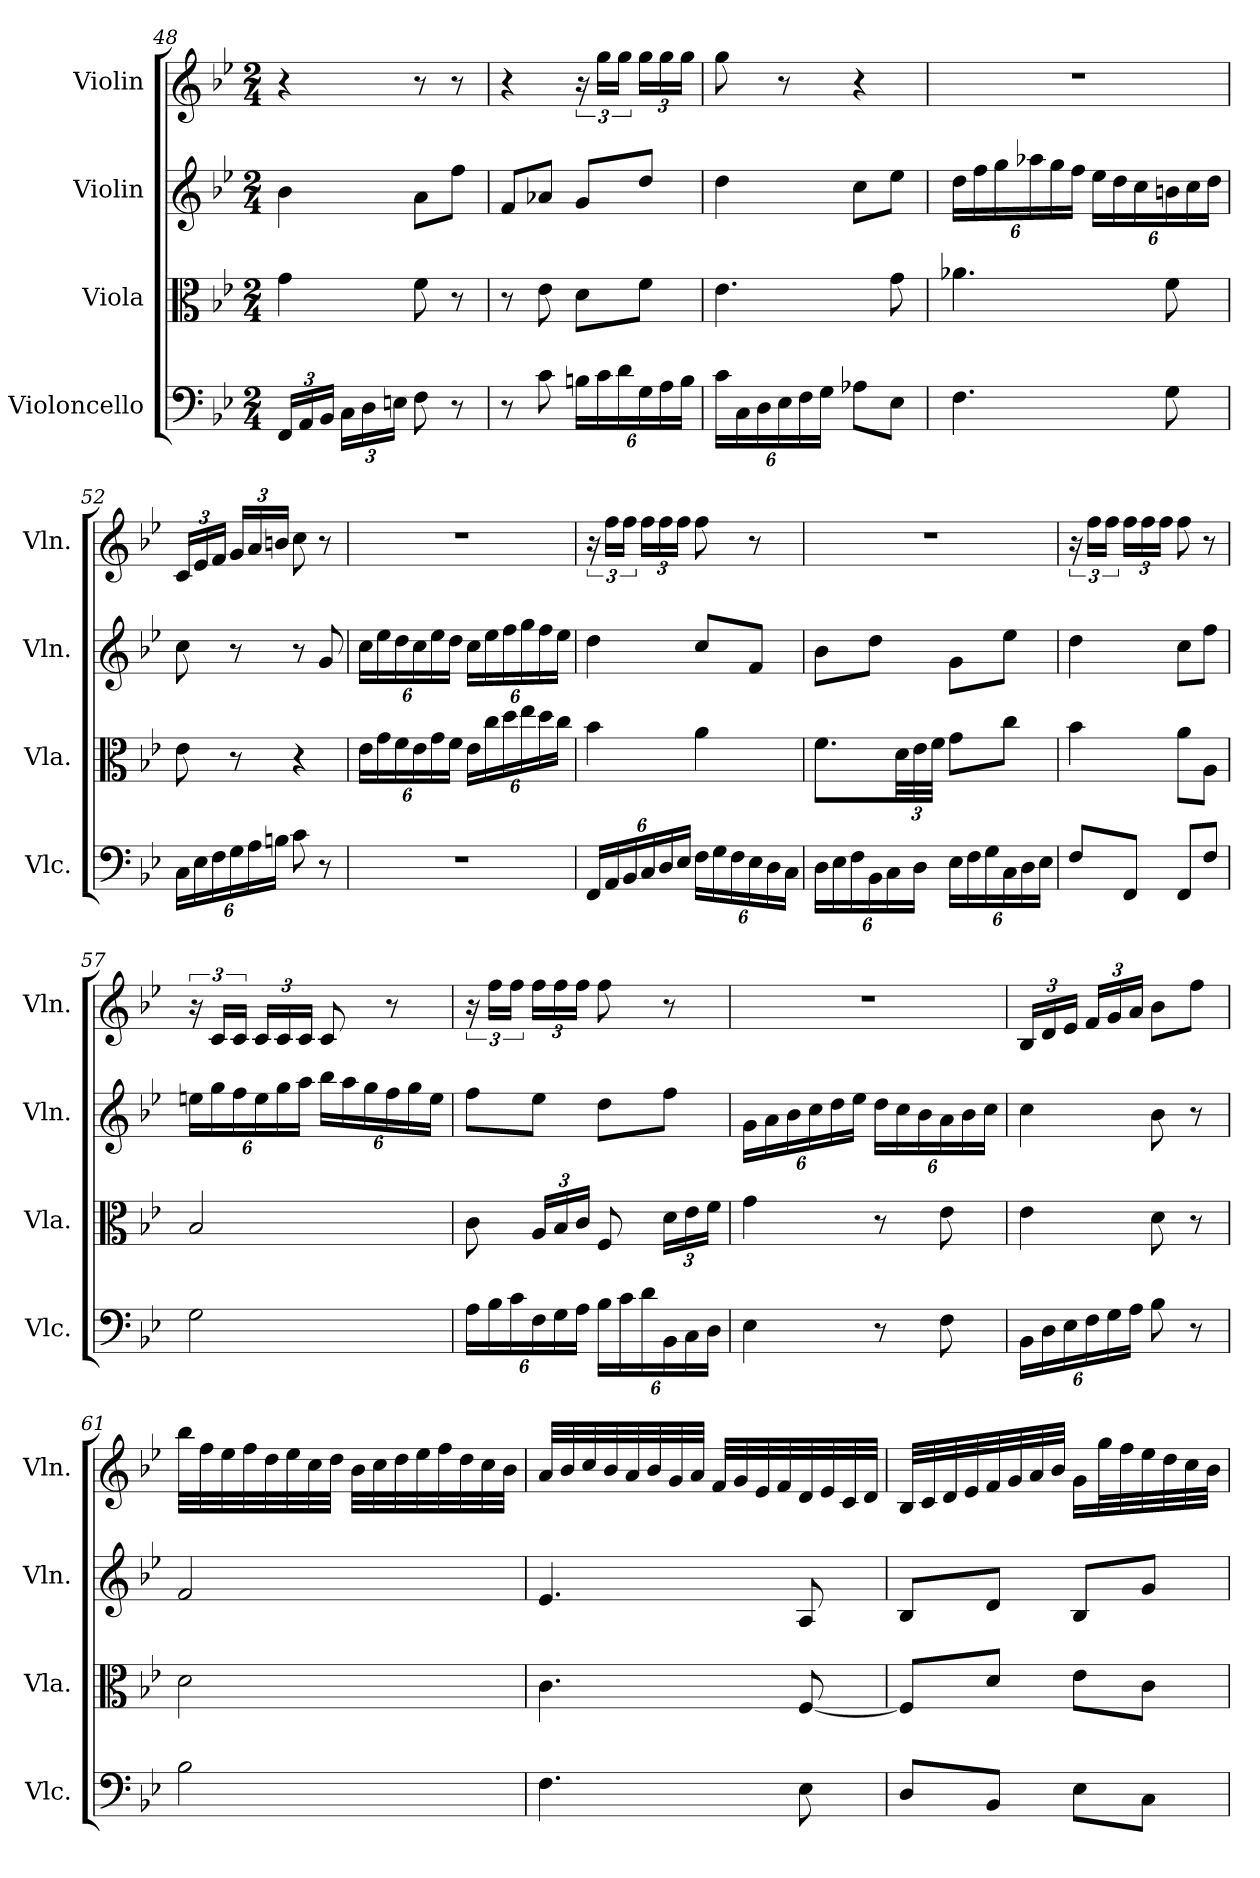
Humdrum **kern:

**kern	**kern	**kern	**kern
*part4	*part3	*part2	*part1
*staff4	*staff3	*staff2	*staff1
*I"Violoncello	*I"Viola	*I"Violin	*I"Violin
*I'Vlc.	*I'Vla.	*I'Vln.	*I'Vln.
*clefF4	*clefC3	*clefG2	*clefG2
*k[b-e-]	*k[b-e-]	*k[b-e-]	*k[b-e-]
*B-:	*B-:	*B-:	*B-:
*M2/4	*M2/4	*M2/4	*M2/4
*Xbrackettup	*	*	*
=48	=48	=48	=48
24FF/LL	4g\	4b-\	4r
24AA/	.	.	.
24BB-/JJ	.	.	.
24C\LL	.	.	.
24D\	.	.	.
24En\JJ	.	.	.
8F\	8f\	8a\L	8r
8r	8r	8ff\J	8r
=49	=49	=49	=49
8r	8r	8f/L	4r
8c\	8e-\	8a-X/J	.
24Bn\LL	8d\L	8g/L	24r
24c\	.	.	24gg\LL
24d\	.	.	24gg\JJ
*	*	*	*Xbrackettup
24G\	8f\J	8dd/J	24gg\LL
24A\	.	.	24gg\
24B\JJ	.	.	24gg\JJ
=50	=50	=50	=50
24c\LL	4.e-\	4dd\	8gg\
24C\	.	.	.
24D\	.	.	.
24E-\	.	.	8r
24F\	.	.	.
24G\JJ	.	.	.
8A-X\L	.	8cc\L	4r
8E-\J	8g\	8ee-\J	.
=51	=51	=51	=51
*	*	*Xbrackettup	*
4.F\	4.a-X\	24dd\LL	2r
.	.	24ff\	.
.	.	24gg\	.
.	.	24aa-X\	.
.	.	24gg\	.
.	.	24ff\JJ	.
.	.	24ee-\LL	.
.	.	24dd\	.
.	.	24cc\	.
8G\	8f\	24bn\	.
.	.	24cc\	.
.	.	24dd\JJ	.
=52	=52	=52	=52
24C\LL	8e-\	8cc\	24c/LL
24E-\	.	.	24e-/
24F\	.	.	24f/JJ
24G\	8r	8r	24g/LL
24A\	.	.	24a/
24Bn\JJ	.	.	24bn/JJ
8c\	4r	8r	8cc\
8r	.	8g/	8r
=53	=53	=53	=53
*	*Xbrackettup	*	*
2r	24e-\LL	24cc\LL	2r
.	24g\	24ee-\	.
.	24f\	24dd\	.
.	24e-\	24cc\	.
.	24g\	24ee-\	.
.	24f\JJ	24dd\JJ	.
.	24e-\LL	24cc\LL	.
.	24cc\	24ee-\	.
.	24dd\	24ff\	.
.	24ee-\	24gg\	.
.	24dd\	24ff\	.
.	24cc\JJ	24ee-\JJ	.
=54	=54	=54	=54
*	*	*	*brackettup
24FF/LL	4b-\	4dd\	24r
24AA/	.	.	24ff\LL
24BB-/	.	.	24ff\JJ
*	*	*	*Xbrackettup
24C/	.	.	24ff\LL
24D/	.	.	24ff\
24E-/JJ	.	.	24ff\JJ
24F\LL	4a\	8cc/L	8ff\
24G\	.	.	.
24F\	.	.	.
24E-\	.	8f/J	8r
24D\	.	.	.
24C\JJ	.	.	.
=55	=55	=55	=55
24D\LL	8.f\L	8b-\L	2r
24E-\	.	.	.
24F\	.	.	.
24BB-\	.	8dd\J	.
24C\	.	.	.
.	48d\LL	.	.
24D\JJ	48e-\	.	.
.	48f\JJJ	.	.
24E-\LL	8g\L	8g\L	.
24F\	.	.	.
24G\	.	.	.
24C\	8cc\J	8ee-\J	.
24D\	.	.	.
24E-\JJ	.	.	.
=56	=56	=56	=56
*	*	*	*brackettup
8F/L	4b-\	4dd\	24r
.	.	.	24ff\LL
.	.	.	24ff\JJ
*	*	*	*Xbrackettup
8FF/J	.	.	24ff\LL
.	.	.	24ff\
.	.	.	24ff\JJ
8FF/L	8a\L	8cc\L	8ff\
8F/J	8A\J	8ff\J	8r
=57	=57	=57	=57
*	*	*	*brackettup
2G\	2B-/	24een\LL	24r
.	.	24gg\	24c/LL
.	.	24ff\	24c/JJ
*	*	*	*Xbrackettup
.	.	24ee\	24c/LL
.	.	24gg\	24c/
.	.	24aa\JJ	24c/JJ
.	.	24bb-\LL	8c/
.	.	24aa\	.
.	.	24gg\	.
.	.	24ff\	8r
.	.	24gg\	.
.	.	24ee\JJ	.
=58	=58	=58	=58
*	*	*	*brackettup
24A\LL	8c\	8ff\L	24r
24B-\	.	.	24ff\LL
24c\	.	.	24ff\JJ
*	*	*	*Xbrackettup
24F\	24A/LL	8ee-\J	24ff\LL
24G\	24B-/	.	24ff\
24A\JJ	24c/JJ	.	24ff\JJ
24B-\LL	8F/	8dd\L	8ff\
24c\	.	.	.
24d\	.	.	.
24BB-\	24d\LL	8ff\J	8r
24C\	24e-\	.	.
24D\JJ	24f\JJ	.	.
=59	=59	=59	=59
4E-\	4g\	24g\LL	2r
.	.	24a\	.
.	.	24b-\	.
.	.	24cc\	.
.	.	24dd\	.
.	.	24ee-\JJ	.
8r	8r	24dd\LL	.
.	.	24cc\	.
.	.	24b-\	.
8F\	8e-\	24a\	.
.	.	24b-\	.
.	.	24cc\JJ	.
=60	=60	=60	=60
24BB-\LL	4e-\	4cc\	24B-/LL
24D\	.	.	24d/
24E-\	.	.	24e-/JJ
24F\	.	.	24f/LL
24G\	.	.	24g/
24A\JJ	.	.	24a/JJ
8B-\	8d\	8b-\	8b-\L
8r	8r	8r	8ff\J
=61	=61	=61	=61
2B-\	2d\	2f/	32bb-\LLL
.	.	.	32ff\
.	.	.	32ee-\
.	.	.	32ff\
.	.	.	32dd\
.	.	.	32ee-\
.	.	.	32cc\
.	.	.	32dd\JJJ
.	.	.	32b-\LLL
.	.	.	32cc\
.	.	.	32dd\
.	.	.	32ee-\
.	.	.	32ff\
.	.	.	32dd\
.	.	.	32cc\
.	.	.	32b-\JJJ
=62	=62	=62	=62
4.F\	4.c\	4.e-/	32a/LLL
.	.	.	32b-/
.	.	.	32cc/
.	.	.	32b-/
.	.	.	32a/
.	.	.	32b-/
.	.	.	32g/
.	.	.	32a/JJJ
.	.	.	32f/LLL
.	.	.	32g/
.	.	.	32e-/
.	.	.	32f/
8E-\	[8F/	8A/	32d/
.	.	.	32e-/
.	.	.	32c/
.	.	.	32d/JJJ
=63	=63	=63	=63
8D/L	8F/L]	8B-/L	32B-/LLL
.	.	.	32c/
.	.	.	32d/
.	.	.	32e-/
8BB-/J	8d/J	8d/J	32f/
.	.	.	32g/
.	.	.	32a/
.	.	.	32b-/JJJ
8E-\L	8e-\L	8B-/L	16g\LL
.	.	.	32gg\L
.	.	.	32ff\
8C\J	8c\J	8g/J	32ee-\
.	.	.	32dd\
.	.	.	32cc\
.	.	.	32b-\JJJ
=	=	=	=
*-	*-	*-	*-
